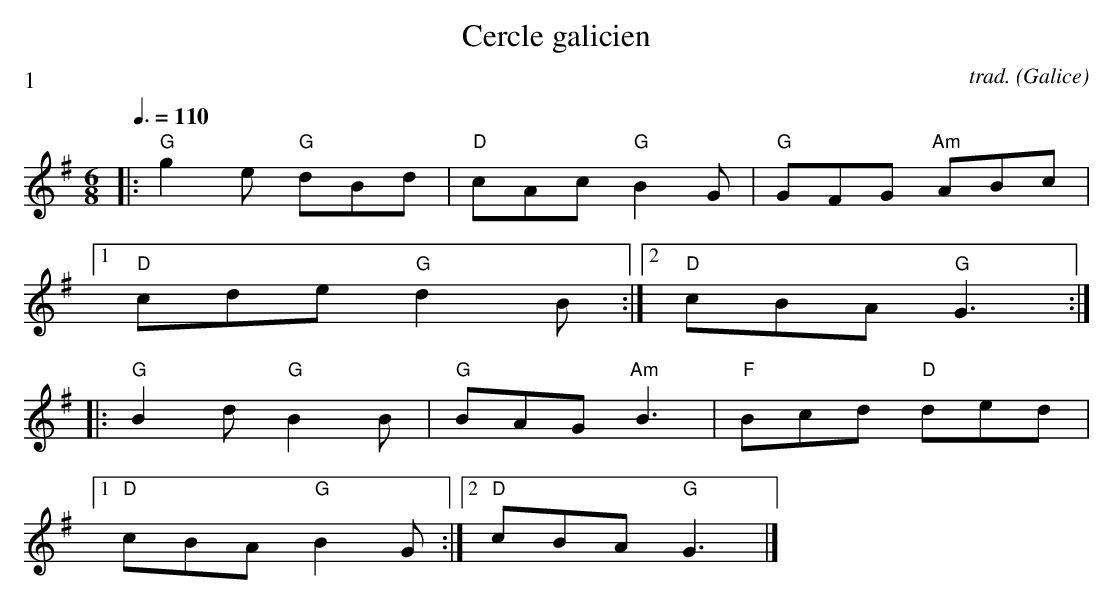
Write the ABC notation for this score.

X:1
T:Cercle galicien
C:trad.
O:Galice
M:6/8
L:1/8
Q:3/8=110
P:1
K:G
|: "G"g2 e "G"dBd |"D"cAc "G"B2 G|"G"GFG "Am"ABc |1
"D"cde "G"d2 B:|2 "D"cBA  "G"G3  ::
"G"B2 d "G"B2 B |"G"BAG  "Am"B3  |"F"Bcd "D"ded |1
"D"cBA "G"B2 G:|2 "D"cBA  "G"G3 |]
